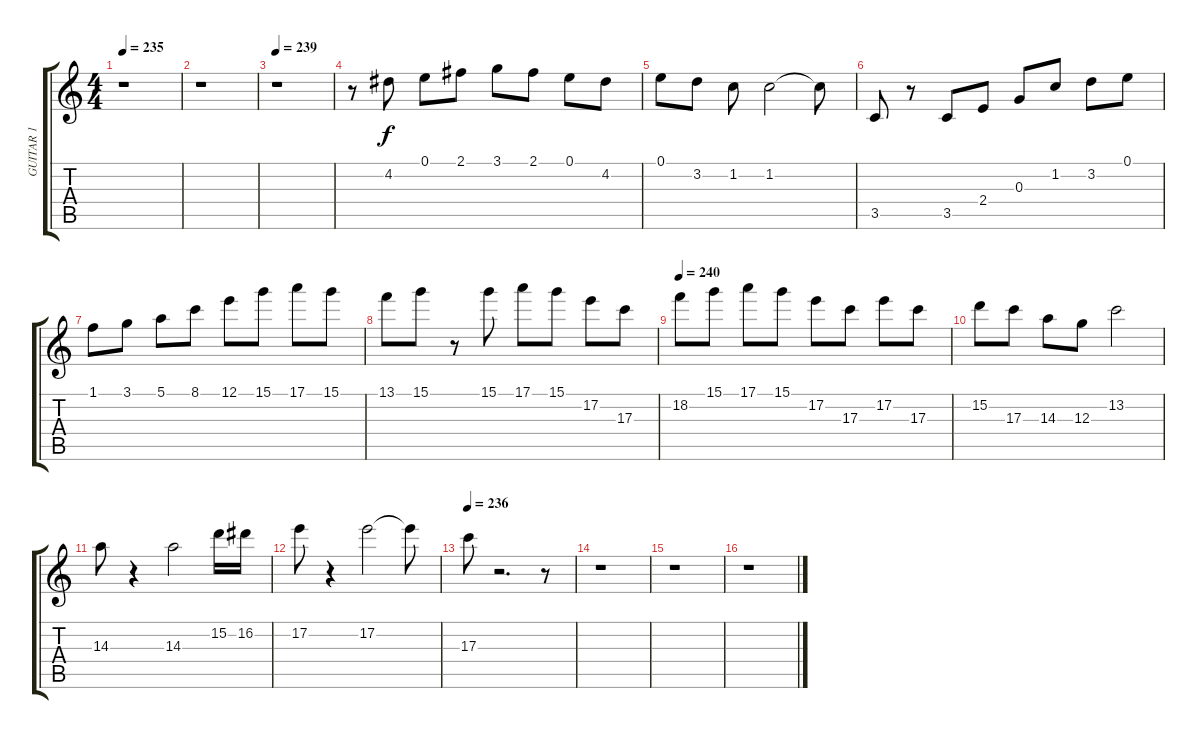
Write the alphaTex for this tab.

\track ("GUITAR 1 " "GUITAR 1 ") {instrument overdrivenguitar}
\staff {score tabs}
\tuning (E4 B3 G3 D3 A2 E2) {hide}
\ts (4 4)
\tempo 235
\clef g2
\ks c
r.1{dy f} |
r.1 |
\tempo 239
r.1 |
r.8 4.2.8 0.1.8 2.1.8 3.1.8 2.1.8 0.1.8 4.2.8 |
0.1.8 3.2.8 1.2.8 1.2.2 1.2{t}.8 |
3.5.8 r.8 3.5.8 2.4.8 0.3.8 1.2.8 3.2.8 0.1.8 |
1.1.8 3.1.8 5.1.8 8.1.8 12.1.8 15.1.8 17.1.8 15.1.8 |
13.1.8 15.1.8 r.8 15.1.8 17.1.8 15.1.8 17.2.8 17.3.8 |
\tempo 240
18.2.8 15.1.8 17.1.8 15.1.8 17.2.8 17.3.8 17.2.8 17.3.8 |
15.2.8 17.3.8 14.3.8 12.3.8 13.2.2 |
14.3.8 r.4 14.3.2 15.2.16 16.2.16 |
17.2.8 r.4 17.2.2 17.2{t}.8 |
\tempo 236
17.3.8 r.2{d} r.8 |
r.1 |
r.1 |
r.1
